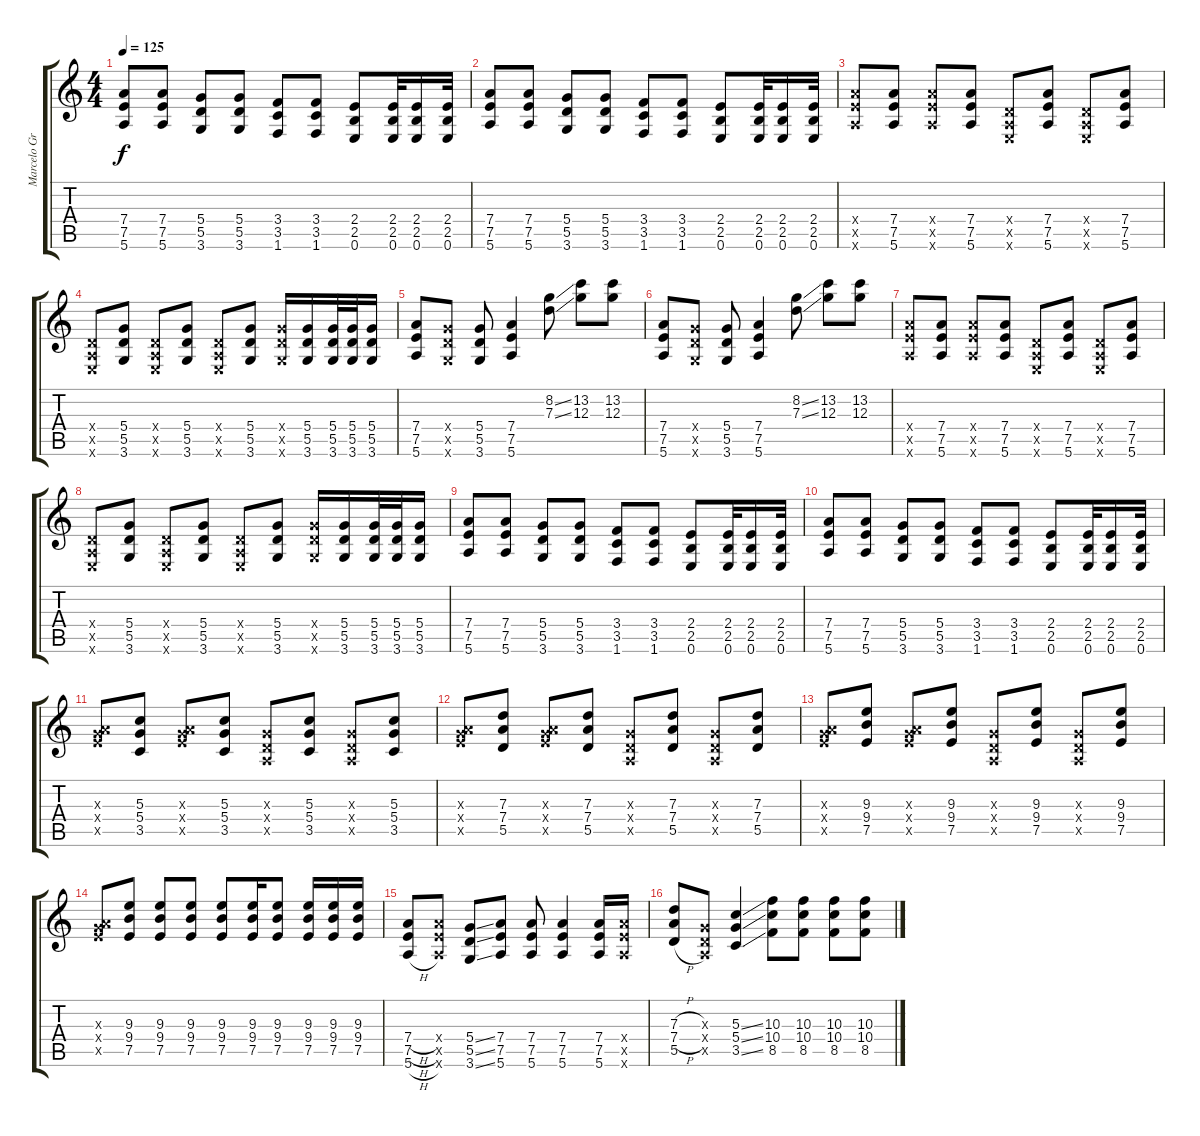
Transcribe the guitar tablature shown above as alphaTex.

\track ("Marcelo Gross (Base)" "Marcelo Gr") {instrument overdrivenguitar}
\staff {score tabs}
\tuning (E4 B3 G3 D3 A2 E2) {hide}
\ts (4 4)
\tempo 125
\clef g2
\ks c
(7.4 7.5 5.6).8{dy f} (7.4 7.5 5.6).8 (5.4 5.5 3.6).8 (5.4 5.5 3.6).8 (3.4 3.5 1.6).8 (3.4 3.5 1.6).8 (2.4 2.5 0.6).8 (2.4 2.5 0.6).32 (2.4 2.5 0.6).16 (2.4 2.5 0.6).32 |
(7.4 7.5 5.6).8 (7.4 7.5 5.6).8 (5.4 5.5 3.6).8 (5.4 5.5 3.6).8 (3.4 3.5 1.6).8 (3.4 3.5 1.6).8 (2.4 2.5 0.6).8 (2.4 2.5 0.6).32 (2.4 2.5 0.6).16 (2.4 2.5 0.6).32 |
(7.4{x} 7.5{x} 5.6{x}).8 (7.4 7.5 5.6).8 (7.4{x} 7.5{x} 5.6{x}).8 (7.4 7.5 5.6).8 (0.4{x} 0.5{x} 0.6{x}).8 (7.4 7.5 5.6).8 (0.4{x} 0.5{x} 0.6{x}).8 (7.4 7.5 5.6).8 |
(0.4{x} 0.5{x} 0.6{x}).8 (5.4 5.5 3.6).8 (0.4{x} 0.5{x} 0.6{x}).8 (5.4 5.5 3.6).8 (0.4{x} 0.5{x} 0.6{x}).8 (5.4 5.5 3.6).8 (5.4{x} 5.5{x} 3.6{x}).16 (5.4 5.5 3.6).16 (5.4 5.5 3.6).32 (5.4 5.5 3.6).32 (5.4 5.5 3.6).16 |
(7.4 7.5 5.6).8 (5.4{x} 5.5{x} 3.6{x}).8 (5.4 5.5 3.6).8 (7.4 7.5 5.6).4 (8.2{ss} 7.3{ss}).8 (13.2 12.3).8 (13.2 12.3).8 |
(7.4 7.5 5.6).8 (5.4{x} 5.5{x} 3.6{x}).8 (5.4 5.5 3.6).8 (7.4 7.5 5.6).4 (8.2{ss} 7.3{ss}).8 (13.2 12.3).8 (13.2 12.3).8 |
(7.4{x} 7.5{x} 5.6{x}).8 (7.4 7.5 5.6).8 (7.4{x} 7.5{x} 5.6{x}).8 (7.4 7.5 5.6).8 (0.4{x} 0.5{x} 0.6{x}).8 (7.4 7.5 5.6).8 (0.4{x} 0.5{x} 0.6{x}).8 (7.4 7.5 5.6).8 |
(0.4{x} 0.5{x} 0.6{x}).8 (5.4 5.5 3.6).8 (0.4{x} 0.5{x} 0.6{x}).8 (5.4 5.5 3.6).8 (0.4{x} 0.5{x} 0.6{x}).8 (5.4 5.5 3.6).8 (5.4{x} 5.5{x} 3.6{x}).16 (5.4 5.5 3.6).16 (5.4 5.5 3.6).32 (5.4 5.5 3.6).32 (5.4 5.5 3.6).16 |
(7.4 7.5 5.6).8 (7.4 7.5 5.6).8 (5.4 5.5 3.6).8 (5.4 5.5 3.6).8 (3.4 3.5 1.6).8 (3.4 3.5 1.6).8 (2.4 2.5 0.6).8 (2.4 2.5 0.6).32 (2.4 2.5 0.6).16 (2.4 2.5 0.6).32 |
(7.4 7.5 5.6).8 (7.4 7.5 5.6).8 (5.4 5.5 3.6).8 (5.4 5.5 3.6).8 (3.4 3.5 1.6).8 (3.4 3.5 1.6).8 (2.4 2.5 0.6).8 (2.4 2.5 0.6).32 (2.4 2.5 0.6).16 (2.4 2.5 0.6).32 |
(0.3{x} 7.4{x} 7.5{x}).8 (5.3 5.4 3.5).8 (0.3{x} 7.4{x} 7.5{x}).8 (5.3 5.4 3.5).8 (0.3{x} 0.4{x} 0.5{x}).8 (5.3 5.4 3.5).8 (0.3{x} 0.4{x} 0.5{x}).8 (5.3 5.4 3.5).8 |
(0.3{x} 7.4{x} 7.5{x}).8 (7.3 7.4 5.5).8 (0.3{x} 7.4{x} 7.5{x}).8 (7.3 7.4 5.5).8 (0.3{x} 0.4{x} 0.5{x}).8 (7.3 7.4 5.5).8 (0.3{x} 0.4{x} 0.5{x}).8 (7.3 7.4 5.5).8 |
(0.3{x} 7.4{x} 7.5{x}).8 (9.3 9.4 7.5).8 (0.3{x} 7.4{x} 7.5{x}).8 (9.3 9.4 7.5).8 (0.3{x} 0.4{x} 0.5{x}).8 (9.3 9.4 7.5).8 (0.3{x} 0.4{x} 0.5{x}).8 (9.3 9.4 7.5).8 |
(0.3{x} 7.4{x} 7.5{x}).8 (9.3 9.4 7.5).8 (9.3 9.4 7.5).8 (9.3 9.4 7.5).8 (9.3 9.4 7.5).8 (9.3 9.4 7.5).16 (9.3 9.4 7.5).8 (9.3 9.4 7.5).16 (9.3 9.4 7.5).16 (9.3 9.4 7.5).16 |
(7.4{h} 7.5{h} 5.6{h}).8 (7.4{x} 7.5{x} 5.6{x}).8 (5.4{ss} 5.5{ss} 3.6{ss}).8 (7.4 7.5 5.6).8 (7.4 7.5 5.6).8 (7.4 7.5 5.6).4 (7.4 7.5 5.6).16 (7.4{x} 7.5{x} 5.6{x}).16 |
(7.3{h} 7.4{h} 5.5{h}).8 (0.3{x} 0.4{x} 0.5{x}).8 (5.3{ss} 5.4{ss} 3.5{ss}).4 (10.3 10.4 8.5).8 (10.3 10.4 8.5).8 (10.3 10.4 8.5).8 (10.3 10.4 8.5).8
